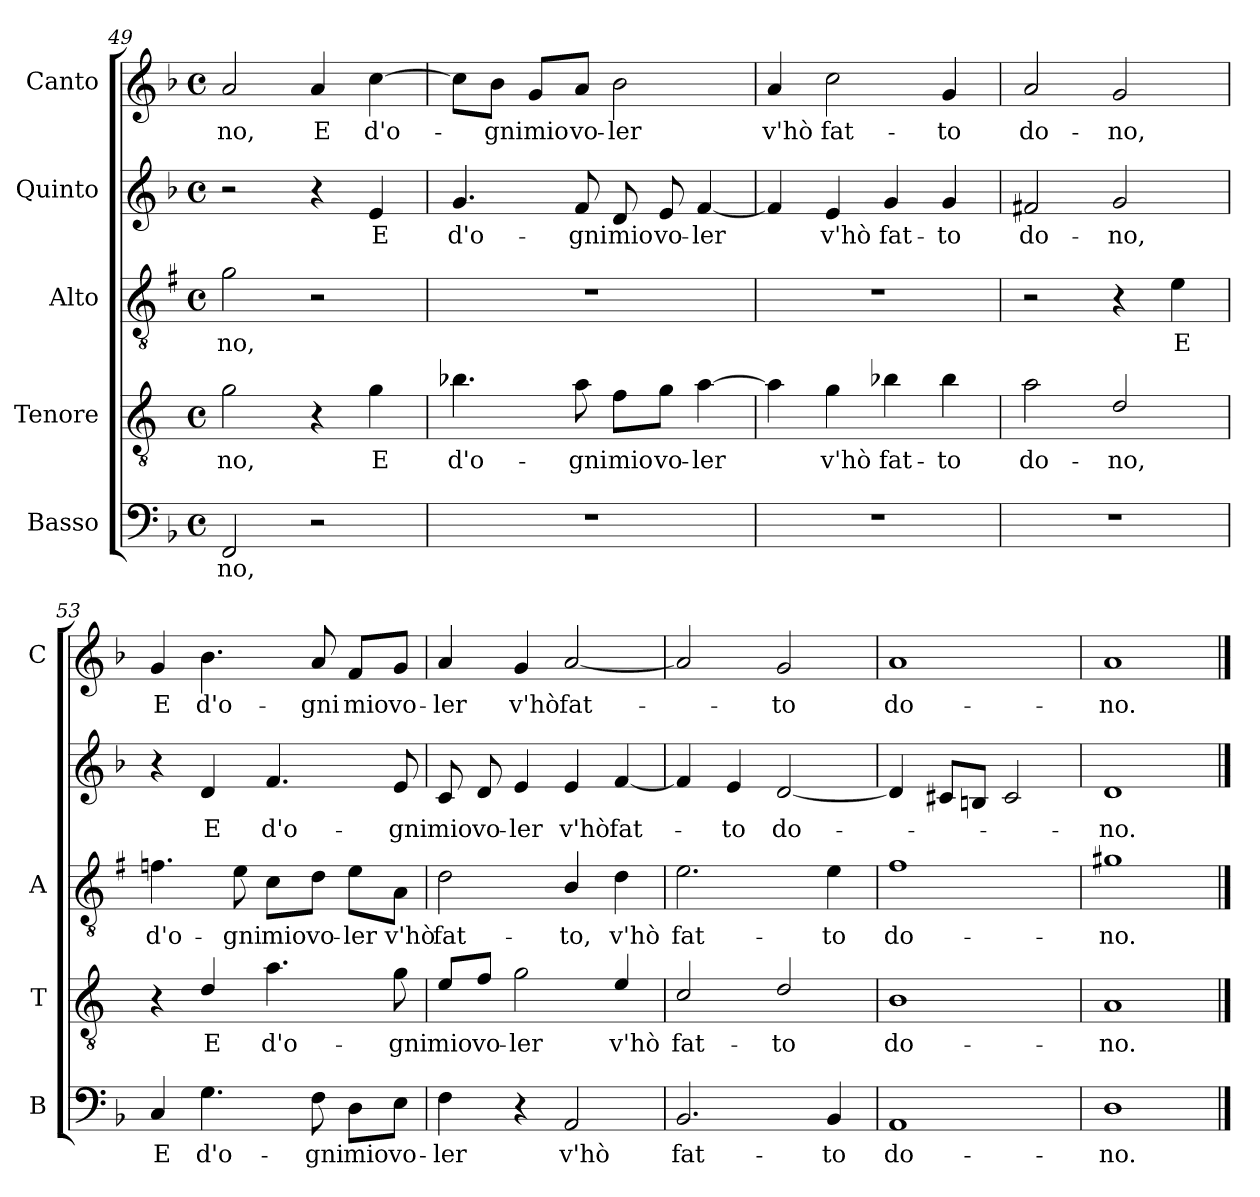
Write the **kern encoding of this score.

**kern	**text	**kern	**text	**kern	**text	**kern	**text	**kern	**text
*part5	*part5	*part4	*part4	*part3	*part3	*part2	*part2	*part1	*part1
*staff5	*staff5	*staff4	*staff4	*staff3	*staff3	*staff2	*staff2	*staff1	*staff1
*I"Basso	*	*I"Tenore	*	*I"Alto	*	*I"Quinto	*	*I"Canto	*
*I'B	*	*I'T	*	*I'A	*	*	*	*I'C	*
*clefF4	*	*clefGv2	*	*clefGv2	*	*clefG2	*	*clefG2	*
*	*	*ITrd4c7	*	*ITrd1c2	*	*	*	*	*
*k[b-]	*	*k[b-]	*	*k[b-]	*	*k[b-]	*	*k[b-]	*
*F:	*	*F:	*	*F:	*	*F:	*	*F:	*
*M4/4	*	*M4/4	*	*M4/4	*	*M4/4	*	*M4/4	*
*met(c)	*	*met(c)	*	*met(c)	*	*met(c)	*	*met(c)	*
=49	=49	=49	=49	=49	=49	=49	=49	=49	=49
!	!LO:LY:b	!	!LO:LY:b	!	!LO:LY:b	!	!	!	!LO:LY:b
2FF/	-no,	2c\	-no,	2f\	-no,	2r	.	2a/	-no,
!	!	!	!	!	!	!	!	!	!LO:LY:b
2r	.	4r	.	2r	.	4r	.	4a/	E
!	!	!	!LO:LY:b	!	!	!	!LO:LY:b	!	!LO:LY:b
.	.	4c\	E	.	.	4e/	E	[4cc\	d'o-
=50	=50	=50	=50	=50	=50	=50	=50	=50	=50
!	!	!	!LO:LY:b	!	!	!	!LO:LY:b	!	!
1r	.	4.e-X\	d'o-	1r	.	4.g/	d'o-	8cc\L]	.
!	!	!	!	!	!	!	!	!	!LO:LY:b
.	.	.	.	.	.	.	.	8b-\J	-gni
!	!	!	!	!	!	!	!	!	!LO:LY:b
.	.	.	.	.	.	.	.	8g/L	mio
!	!	!	!LO:LY:b	!	!	!	!LO:LY:b	!	!LO:LY:b
.	.	8d\	-gni	.	.	8f/	-gni	8a/J	vo-
!	!	!	!LO:LY:b	!	!	!	!LO:LY:b	!	!LO:LY:b
.	.	8B-\L	mio	.	.	8d/	mio	2b-\	-ler
!	!	!	!LO:LY:b	!	!	!	!LO:LY:b	!	!
.	.	8c\J	vo-	.	.	8e/	vo-	.	.
!	!	!	!LO:LY:b	!	!	!	!LO:LY:b	!	!
.	.	[4d\	-ler	.	.	[4f/	-ler	.	.
=51	=51	=51	=51	=51	=51	=51	=51	=51	=51
!	!	!	!	!	!	!	!	!	!LO:LY:b
1r	.	4d\]	.	1r	.	4f/]	.	4a/	v'hò
!	!	!	!LO:LY:b	!	!	!	!LO:LY:b	!	!LO:LY:b
.	.	4c\	v'hò	.	.	4e/	v'hò	2cc\	fat-
!	!	!	!LO:LY:b	!	!	!	!LO:LY:b	!	!
.	.	4e-X\	fat-	.	.	4g/	fat-	.	.
!	!	!	!LO:LY:b	!	!	!	!LO:LY:b	!	!LO:LY:b
.	.	4e-\	-to	.	.	4g/	-to	4g/	-to
=52	=52	=52	=52	=52	=52	=52	=52	=52	=52
!	!	!	!LO:LY:b	!	!	!	!LO:LY:b	!	!LO:LY:b
1r	.	2d\	do-	2r	.	2f#X/	do-	2a/	do-
!	!	!	!LO:LY:b	!	!	!	!LO:LY:b	!	!LO:LY:b
.	.	2G/	-no,	4r	.	2g/	-no,	2g/	-no,
!	!	!	!	!	!LO:LY:b	!	!	!	!
.	.	.	.	4d\	E	.	.	.	.
!!LO:PB:g=z
=53	=53	=53	=53	=53	=53	=53	=53	=53	=53
!	!LO:LY:b	!	!	!	!LO:LY:b	!	!	!	!LO:LY:b
4C/	E	4r	.	4.e-X\	d'o-	4r	.	4g/	E
!	!LO:LY:b	!	!LO:LY:b	!	!	!	!LO:LY:b	!	!LO:LY:b
4.G\	d'o-	4G/	E	.	.	4d/	E	4.b-\	d'o-
!	!	!	!	!	!LO:LY:b	!	!	!	!
.	.	.	.	8d\	-gni	.	.	.	.
!	!	!	!LO:LY:b	!	!LO:LY:b	!	!LO:LY:b	!	!
.	.	4.d\	d'o-	8B-\L	mio	4.f/	d'o-	.	.
!	!LO:LY:b	!	!	!	!LO:LY:b	!	!	!	!LO:LY:b
8F\	-gni	.	.	8c\J	vo-	.	.	8a/	-gni
!	!LO:LY:b	!	!	!	!LO:LY:b	!	!	!	!LO:LY:b
8D\L	mio	.	.	8d\L	-ler	.	.	8f/L	mio
!	!LO:LY:b	!	!LO:LY:b	!	!LO:LY:b	!	!LO:LY:b	!	!LO:LY:b
8E\J	vo-	8c\	-gni	8G\J	v'hò	8e/	-gni	8g/J	vo-
=54	=54	=54	=54	=54	=54	=54	=54	=54	=54
!	!LO:LY:b	!	!LO:LY:b	!	!LO:LY:b	!	!LO:LY:b	!	!LO:LY:b
4F\	-ler	8A/L	mio	2c\	fat-	8c/	mio	4a/	-ler
!	!	!	!LO:LY:b	!	!	!	!LO:LY:b	!	!
.	.	8B-/J	vo-	.	.	8d/	vo-	.	.
!	!	!	!LO:LY:b	!	!	!	!LO:LY:b	!	!LO:LY:b
4r	.	2c\	-ler	.	.	4e/	-ler	4g/	v'hò
!	!LO:LY:b	!	!	!	!LO:LY:b	!	!LO:LY:b	!	!LO:LY:b
2AA/	v'hò	.	.	4A/	-to,	4e/	v'hò	[2a/	fat-
!	!	!	!LO:LY:b	!	!LO:LY:b	!	!LO:LY:b	!	!
.	.	4A/	v'hò	4c\	v'hò	[4f/	fat-	.	.
=55	=55	=55	=55	=55	=55	=55	=55	=55	=55
!	!LO:LY:b	!	!LO:LY:b	!	!LO:LY:b	!	!	!	!
2.BB-/	fat-	2F/	fat-	2.d\	fat-	4f/]	.	2a/]	.
!	!	!	!	!	!	!	!LO:LY:b	!	!
.	.	.	.	.	.	4e/	-to	.	.
!	!	!	!LO:LY:b	!	!	!	!LO:LY:b	!	!LO:LY:b
.	.	2G/	-to	.	.	[2d/	do-	2g/	-to
!	!LO:LY:b	!	!	!	!LO:LY:b	!	!	!	!
4BB-/	-to	.	.	4d\	-to	.	.	.	.
=56	=56	=56	=56	=56	=56	=56	=56	=56	=56
!	!LO:LY:b	!	!LO:LY:b	!	!LO:LY:b	!	!	!	!LO:LY:b
1AA	do-	1E	do-	1e	do-	4d/]	.	1a	do-
.	.	.	.	.	.	8c#X/L	.	.	.
.	.	.	.	.	.	8Bn/J	.	.	.
.	.	.	.	.	.	2c#/	.	.	.
=57	=57	=57	=57	=57	=57	=57	=57	=57	=57
!	!LO:LY:b	!	!LO:LY:b	!	!LO:LY:b	!	!LO:LY:b	!	!LO:LY:b
1D	-no.	1D	-no.	1f#X	-no.	1d	-no.	1a	-no.
==	==	==	==	==	==	==	==	==	==
*-	*-	*-	*-	*-	*-	*-	*-	*-	*-
